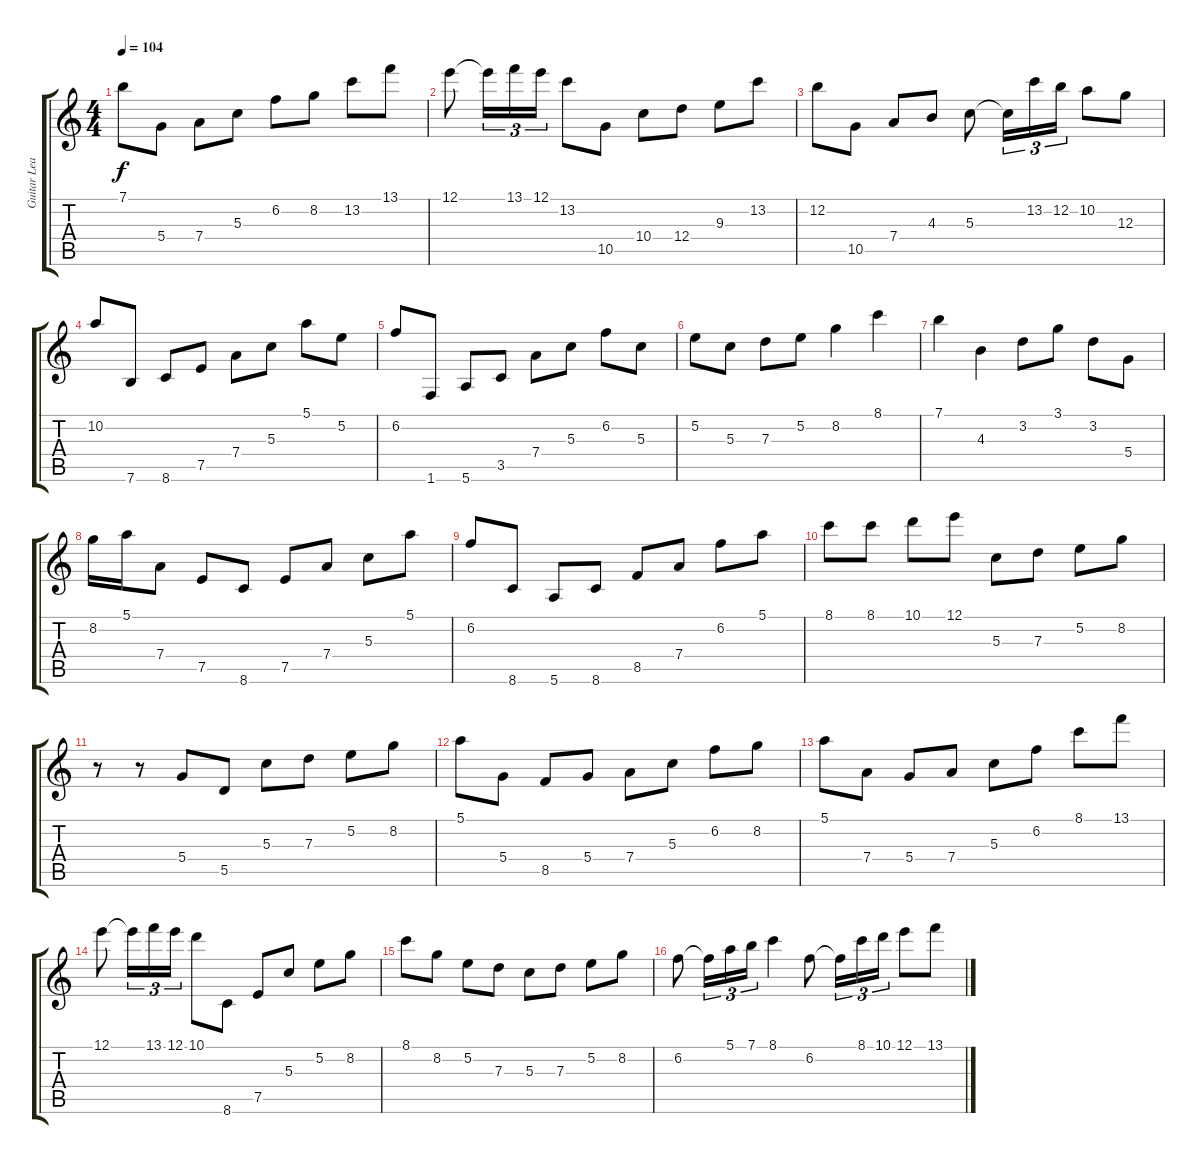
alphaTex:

\track ("Guitar Lead/Solo" "Guitar Lea") {instrument distortionguitar}
\staff {score tabs}
\tuning (E4 B3 G3 D3 A2 E2) {hide}
\ts (4 4)
\tempo 104
\clef g2
\ks c
7.1.8{dy f} 5.4.8 7.4.8 5.3.8 6.2.8 8.2.8 13.2.8 13.1.8 |
12.1.8 12.1{t}.16{tu (3 2)} 13.1.16{tu (3 2)} 12.1.16{tu (3 2)} 13.2.8 10.5.8 10.4.8 12.4.8 9.3.8 13.2.8 |
12.2.8 10.5.8 7.4.8 4.3.8 5.3.8 5.3{t}.16{tu (3 2)} 13.2.16{tu (3 2)} 12.2.16{tu (3 2)} 10.2.8 12.3.8 |
10.2.8 7.6.8 8.6.8 7.5.8 7.4.8 5.3.8 5.1.8 5.2.8 |
6.2.8 1.6.8 5.6.8 3.5.8 7.4.8 5.3.8 6.2.8 5.3.8 |
5.2.8 5.3.8 7.3.8 5.2.8 8.2.4 8.1.4 |
7.1.4 4.3.4 3.2.8 3.1.8 3.2.8 5.4.8 |
8.2.16 5.1.16 7.4.8 7.5.8 8.6.8 7.5.8 7.4.8 5.3.8 5.1.8 |
6.2.8 8.6.8 5.6.8 8.6.8 8.5.8 7.4.8 6.2.8 5.1.8 |
8.1.8 8.1.8 10.1.8 12.1.8 5.3.8 7.3.8 5.2.8 8.2.8 |
r.8 r.8 5.4.8 5.5.8 5.3.8 7.3.8 5.2.8 8.2.8 |
5.1.8 5.4.8 8.5.8 5.4.8 7.4.8 5.3.8 6.2.8 8.2.8 |
5.1.8 7.4.8 5.4.8 7.4.8 5.3.8 6.2.8 8.1.8 13.1.8 |
12.1.8 12.1{t}.16{tu (3 2)} 13.1.16{tu (3 2)} 12.1.16{tu (3 2)} 10.1.8 8.6.8 7.5.8 5.3.8 5.2.8 8.2.8 |
8.1.8 8.2.8 5.2.8 7.3.8 5.3.8 7.3.8 5.2.8 8.2.8 |
6.2.8 6.2{t}.16{tu (3 2)} 5.1.16{tu (3 2)} 7.1.16{tu (3 2)} 8.1.4 6.2.8 6.2{t}.16{tu (3 2)} 8.1.16{tu (3 2)} 10.1.16{tu (3 2)} 12.1.8 13.1.8
